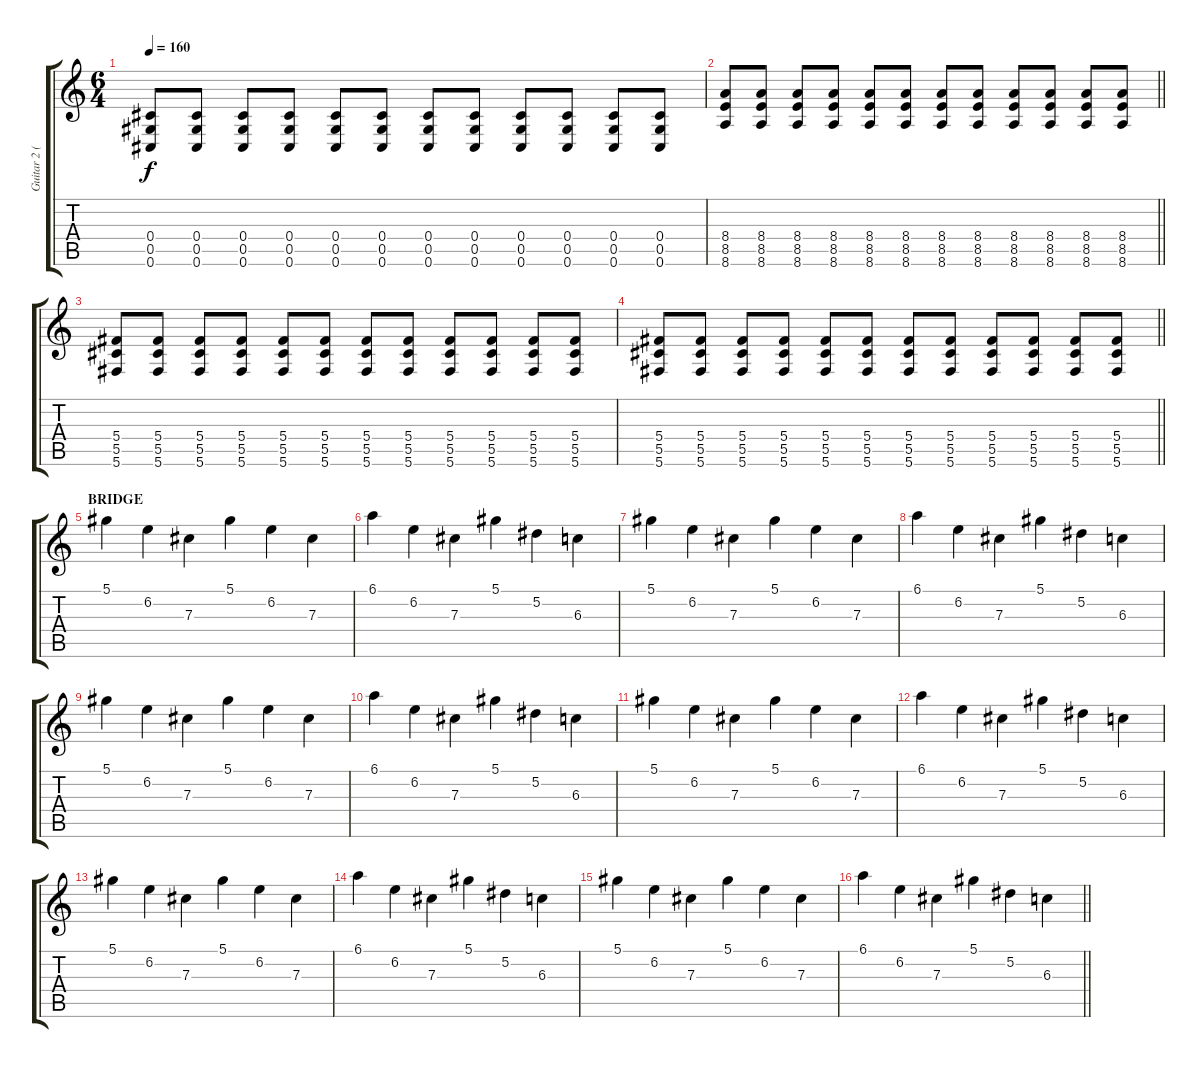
\track ("Guitar 2 (Alex Linares)" "Guitar 2 (") {instrument distortionguitar}
\staff {score tabs}
\tuning (Eb4 Bb3 Gb3 Db3 Ab2 Db2) {hide}
\ts (6 4)
\tempo 160
\clef g2
\ks c
(0.4 0.5 0.6).8{dy f} (0.4 0.5 0.6).8 (0.4 0.5 0.6).8 (0.4 0.5 0.6).8 (0.4 0.5 0.6).8 (0.4 0.5 0.6).8 (0.4 0.5 0.6).8 (0.4 0.5 0.6).8 (0.4 0.5 0.6).8 (0.4 0.5 0.6).8 (0.4 0.5 0.6).8 (0.4 0.5 0.6).8 |
\barLineRight lightlight
(8.4 8.5 8.6).8 (8.4 8.5 8.6).8 (8.4 8.5 8.6).8 (8.4 8.5 8.6).8 (8.4 8.5 8.6).8 (8.4 8.5 8.6).8 (8.4 8.5 8.6).8 (8.4 8.5 8.6).8 (8.4 8.5 8.6).8 (8.4 8.5 8.6).8 (8.4 8.5 8.6).8 (8.4 8.5 8.6).8 |
(5.4 5.5 5.6).8 (5.4 5.5 5.6).8 (5.4 5.5 5.6).8 (5.4 5.5 5.6).8 (5.4 5.5 5.6).8 (5.4 5.5 5.6).8 (5.4 5.5 5.6).8 (5.4 5.5 5.6).8 (5.4 5.5 5.6).8 (5.4 5.5 5.6).8 (5.4 5.5 5.6).8 (5.4 5.5 5.6).8 |
\barLineRight lightlight
(5.4 5.5 5.6).8 (5.4 5.5 5.6).8 (5.4 5.5 5.6).8 (5.4 5.5 5.6).8 (5.4 5.5 5.6).8 (5.4 5.5 5.6).8 (5.4 5.5 5.6).8 (5.4 5.5 5.6).8 (5.4 5.5 5.6).8 (5.4 5.5 5.6).8 (5.4 5.5 5.6).8 (5.4 5.5 5.6).8 |
\section ("" "BRIDGE")
5.1.4{volume 12 instrument electricguitarjazz} 6.2.4 7.3.4 5.1.4 6.2.4 7.3.4 |
6.1.4 6.2.4 7.3.4 5.1.4 5.2.4 6.3.4 |
5.1.4 6.2.4 7.3.4 5.1.4 6.2.4 7.3.4 |
6.1.4 6.2.4 7.3.4 5.1.4 5.2.4 6.3.4 |
5.1.4 6.2.4 7.3.4 5.1.4 6.2.4 7.3.4 |
6.1.4 6.2.4 7.3.4 5.1.4 5.2.4 6.3.4 |
5.1.4 6.2.4 7.3.4 5.1.4 6.2.4 7.3.4 |
6.1.4 6.2.4 7.3.4 5.1.4 5.2.4 6.3.4 |
5.1.4 6.2.4 7.3.4 5.1.4 6.2.4 7.3.4 |
6.1.4 6.2.4 7.3.4 5.1.4 5.2.4 6.3.4 |
5.1.4 6.2.4 7.3.4 5.1.4 6.2.4 7.3.4 |
\barLineRight lightlight
6.1.4 6.2.4 7.3.4 5.1.4 5.2.4 6.3.4
